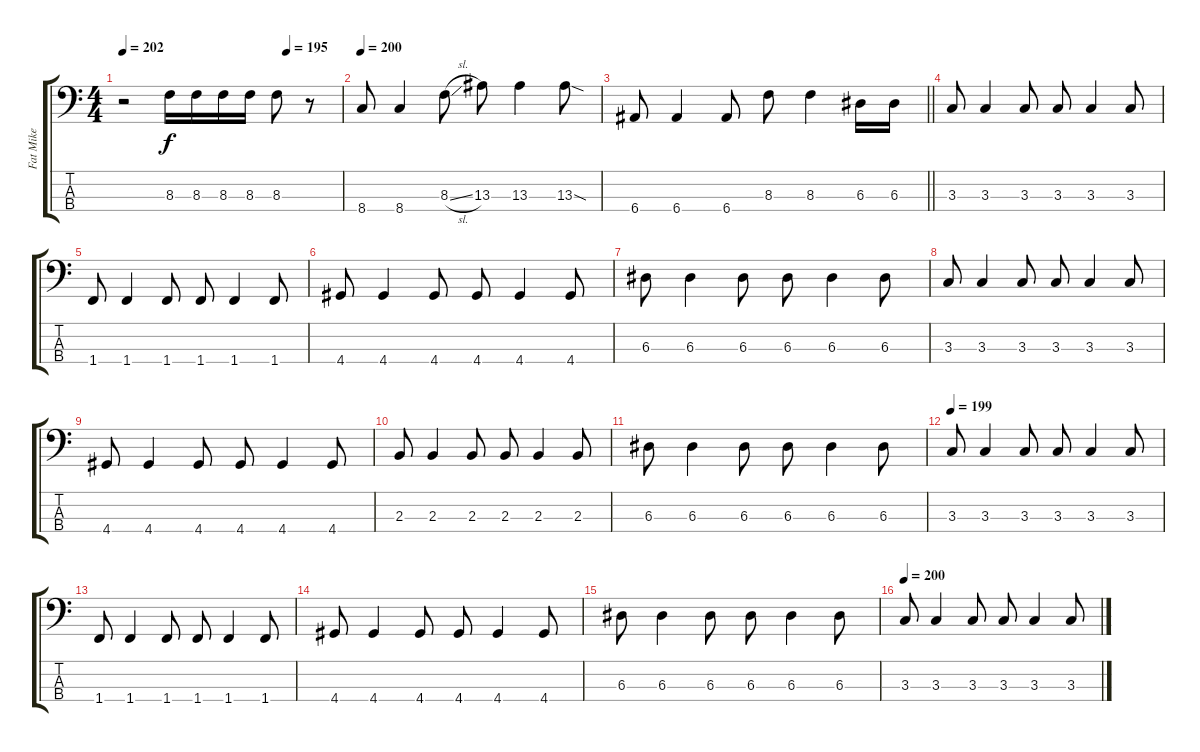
\track ("Fat Mike" "Fat Mike") {instrument electricbasspick}
\staff {score tabs}
\tuning (G2 D2 A1 E1) {hide}
\ts (4 4)
\tempo 202
\tempo (195 0.75)
\clef f4
\ks c
r.2{dy f} 8.3.16 8.3.16 8.3.16 8.3.16 8.3.8 r.8 |
\tempo 200
8.4.8 8.4.4 8.3{sl}.8 13.3.8 13.3.4 13.3{sod}.8 |
\barLineRight lightlight
6.4.8 6.4.4 6.4.8 8.3.8 8.3.4 6.3.16 6.3.16 |
\section ("" "")
3.3.8 3.3.4 3.3.8 3.3.8 3.3.4 3.3.8 |
1.4.8 1.4.4 1.4.8 1.4.8 1.4.4 1.4.8 |
4.4.8 4.4.4 4.4.8 4.4.8 4.4.4 4.4.8 |
6.3.8 6.3.4 6.3.8 6.3.8 6.3.4 6.3.8 |
3.3.8 3.3.4 3.3.8 3.3.8 3.3.4 3.3.8 |
4.4.8 4.4.4 4.4.8 4.4.8 4.4.4 4.4.8 |
2.3.8 2.3.4 2.3.8 2.3.8 2.3.4 2.3.8 |
6.3.8 6.3.4 6.3.8 6.3.8 6.3.4 6.3.8 |
\tempo 199
3.3.8 3.3.4 3.3.8 3.3.8 3.3.4 3.3.8 |
1.4.8 1.4.4 1.4.8 1.4.8 1.4.4 1.4.8 |
4.4.8 4.4.4 4.4.8 4.4.8 4.4.4 4.4.8 |
6.3.8 6.3.4 6.3.8 6.3.8 6.3.4 6.3.8 |
\tempo 200
3.3.8 3.3.4 3.3.8 3.3.8 3.3.4 3.3.8
